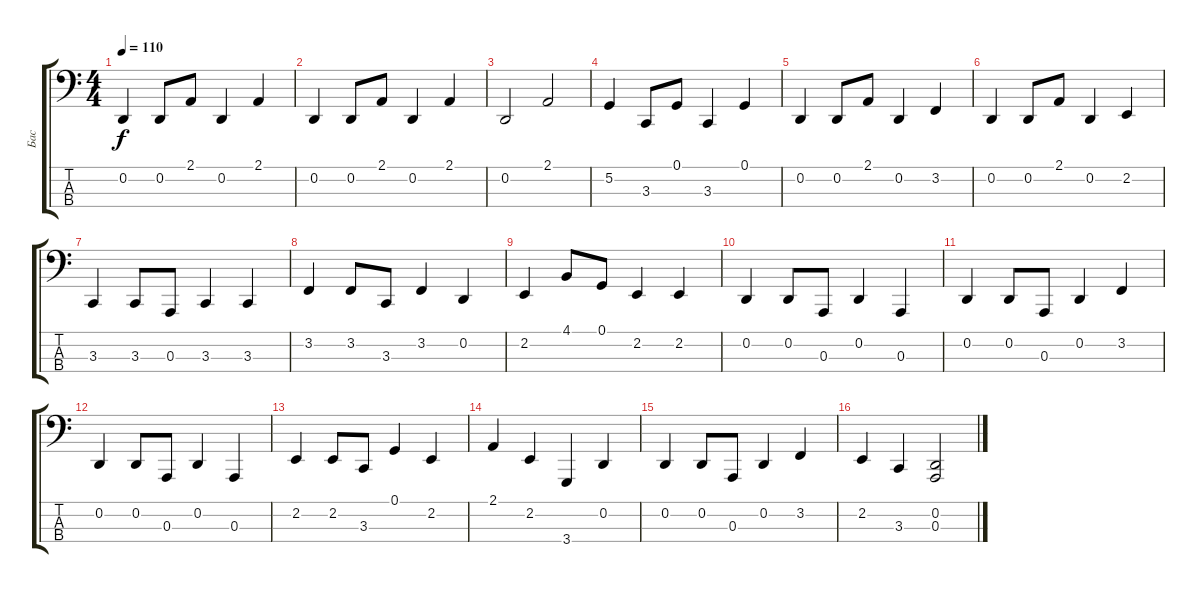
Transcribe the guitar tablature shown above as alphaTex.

\track ("Бас" "Бас") {instrument acousticgrandpiano}
\staff {score tabs}
\tuning (G2 D2 A1 E1) {hide}
\ts (4 4)
\tempo 110
\clef f4
\ks aminor
0.2.4{dy f} 0.2.8 2.1.8 0.2.4 2.1.4 |
0.2.4 0.2.8 2.1.8 0.2.4 2.1.4 |
0.2.2 2.1.2 |
5.2.4 3.3.8 0.1.8 3.3.4 0.1.4 |
0.2.4 0.2.8 2.1.8 0.2.4 3.2.4 |
0.2.4 0.2.8 2.1.8 0.2.4 2.2.4 |
3.3.4 3.3.8 0.3.8 3.3.4 3.3.4 |
3.2.4 3.2.8 3.3.8 3.2.4 0.2.4 |
2.2.4 4.1.8 0.1.8 2.2.4 2.2.4 |
0.2.4 0.2.8 0.3.8 0.2.4 0.3.4 |
0.2.4 0.2.8 0.3.8 0.2.4 3.2.4 |
0.2.4 0.2.8 0.3.8 0.2.4 0.3.4 |
2.2.4 2.2.8 3.3.8 0.1.4 2.2.4 |
2.1.4 2.2.4 3.4.4 0.2.4 |
0.2.4 0.2.8 0.3.8 0.2.4 3.2.4 |
2.2.4 3.3.4 (0.2 0.3).2
